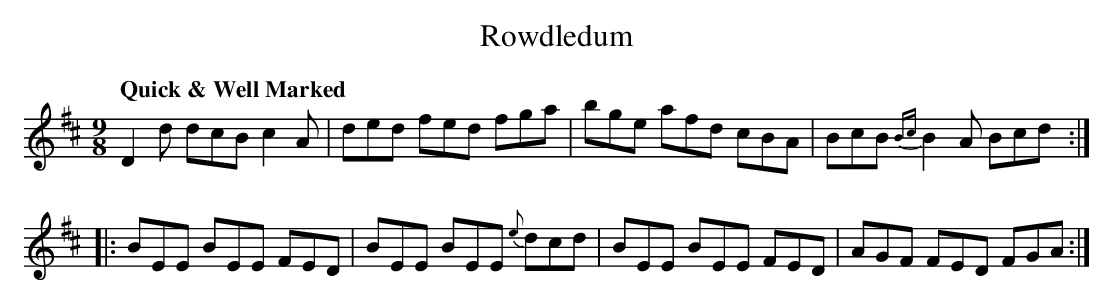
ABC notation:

X:1
T:Rowdledum
M:9/8
L:1/8
Q:"Quick & Well Marked"
K:D
D2d dcB c2A|ded fed fga|bge afd cBA|BcB {Bc}B2 A Bcd:|
|:BEE BEE FED|BEE BEE {e}dcd|BEE BEE FED|AGF FED FGA:|]
